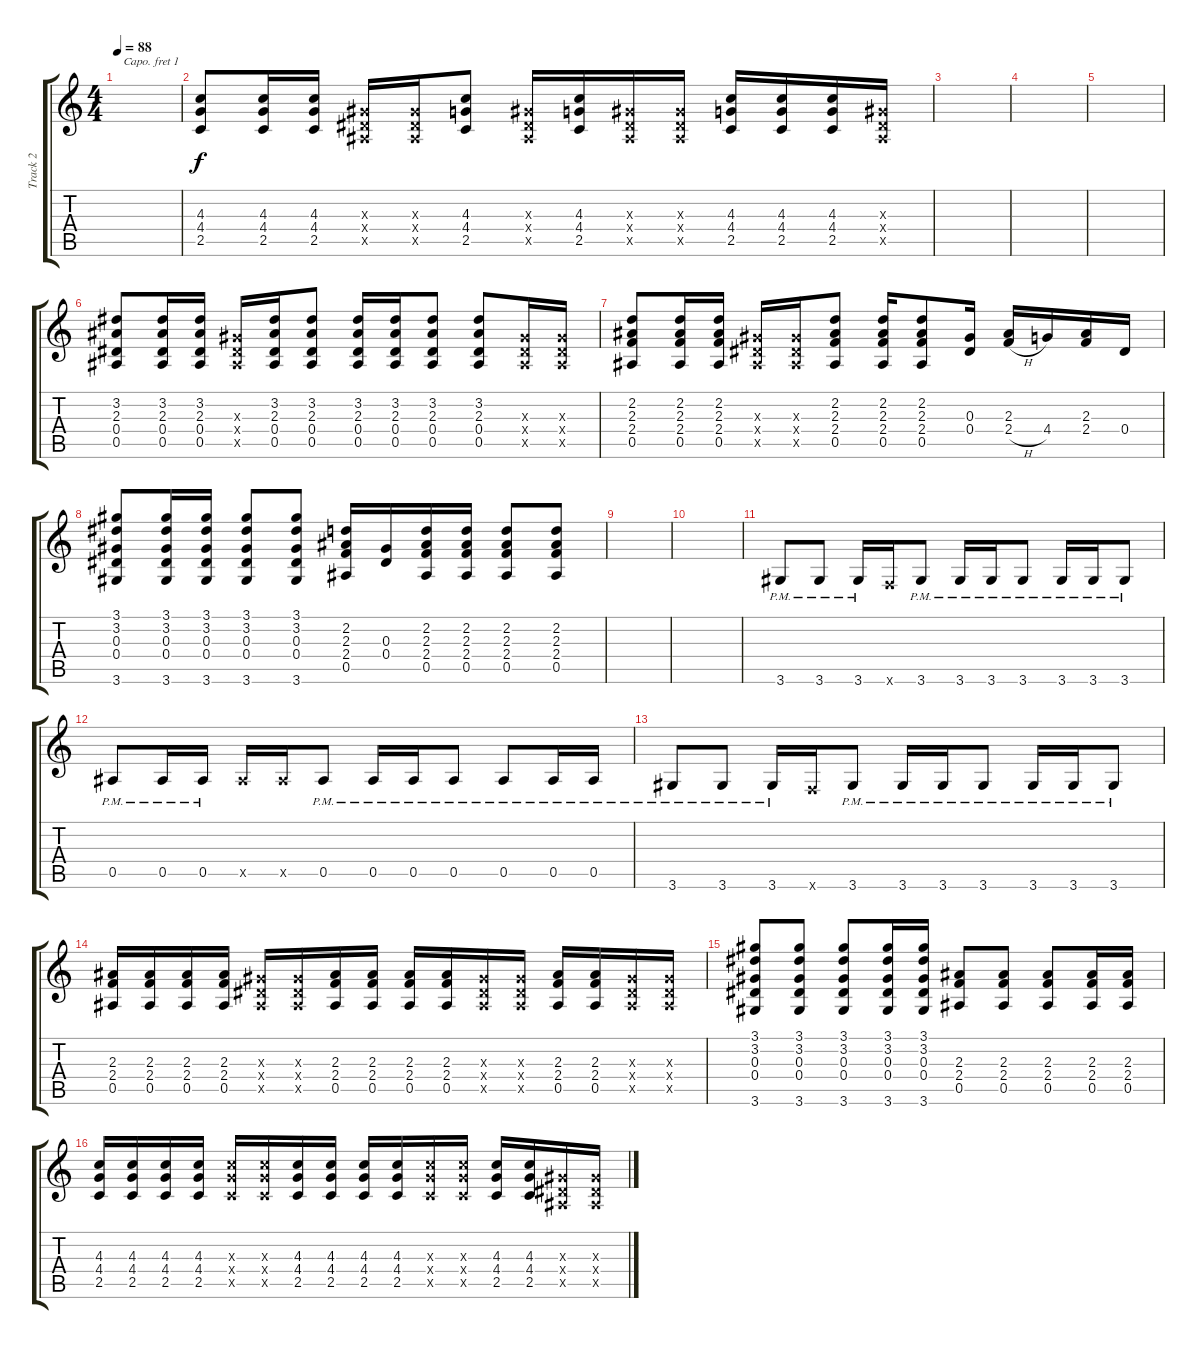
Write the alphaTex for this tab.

\track ("Track 2" "Track 2") {instrument acousticguitarsteel}
\staff {score tabs}
\capo 1
\tuning (E4 B3 G3 D3 A2 E2) {hide}
\ts (4 4)
\tempo 88
\clef g2
\ks c
|
(4.3 4.4 2.5).8 (4.3 4.4 2.5).16 (4.3 4.4 2.5).16 (0.3{x} 0.4{x} 0.5{x}).16 (0.3{x} 0.4{x} 0.5{x}).16 (4.3 4.4 2.5).8 (0.3{x} 0.4{x} 0.5{x}).16 (4.3 4.4 2.5).16 (0.3{x} 0.4{x} 0.5{x}).16 (0.3{x} 0.4{x} 0.5{x}).16 (4.3 4.4 2.5).16 (4.3 4.4 2.5).16 (4.3 4.4 2.5).16 (0.3{x} 0.4{x} 0.5{x}).16 |
|
|
|
(3.2 2.3 0.4 0.5).8 (3.2 2.3 0.4 0.5).16 (3.2 2.3 0.4 0.5).16 (0.3{x} 0.4{x} 0.5{x}).16 (3.2 2.3 0.4 0.5).16 (3.2 2.3 0.4 0.5).8 (3.2 2.3 0.4 0.5).16 (3.2 2.3 0.4 0.5).16 (3.2 2.3 0.4 0.5).8 (3.2 2.3 0.4 0.5).8 (0.3{x} 0.4{x} 0.5{x}).16 (0.3{x} 0.4{x} 0.5{x}).16 |
(2.2 2.3 2.4 0.5).8 (2.2 2.3 2.4 0.5).16 (2.2 2.3 2.4 0.5).16 (0.3{x} 0.4{x} 0.5{x}).16 (0.3{x} 0.4{x} 0.5{x}).16 (2.2 2.3 2.4 0.5).8 (2.2 2.3 2.4 0.5).16 (2.2 2.3 2.4 0.5).8 (0.3 0.4).16 (2.3 2.4{h}).16 4.4.16 (2.3 2.4).16 0.4.16 |
(3.1 3.2 0.3 0.4 3.6).8 (3.1 3.2 0.3 0.4 3.6).16 (3.1 3.2 0.3 0.4 3.6).16 (3.1 3.2 0.3 0.4 3.6).8 (3.1 3.2 0.3 0.4 3.6).8 (2.2 2.3 2.4 0.5).16 (0.3 0.4).16 (2.2 2.3 2.4 0.5).16 (2.2 2.3 2.4 0.5).16 (2.2 2.3 2.4 0.5).8 (2.2 2.3 2.4 0.5).8 |
|
|
3.6{pm}.8 3.6{pm}.8 3.6{pm}.16 0.6{x}.16 3.6{pm}.8 3.6{pm}.16 3.6{pm}.16 3.6{pm}.8 3.6{pm}.16 3.6{pm}.16 3.6{pm}.8 |
0.5{pm}.8 0.5{pm}.16 0.5{pm}.16 0.5{x}.16 0.5{x}.16 0.5{pm}.8 0.5{pm}.16 0.5{pm}.16 0.5{pm}.8 0.5{pm}.8 0.5{pm}.16 0.5{pm}.16 |
3.6{pm}.8 3.6{pm}.8 3.6{pm}.16 0.6{x}.16 3.6{pm}.8 3.6{pm}.16 3.6{pm}.16 3.6{pm}.8 3.6{pm}.16 3.6{pm}.16 3.6{pm}.8 |
(2.3 2.4 0.5).16 (2.3 2.4 0.5).16 (2.3 2.4 0.5).16 (2.3 2.4 0.5).16 (0.3{x} 0.4{x} 0.5{x}).16 (0.3{x} 0.4{x} 0.5{x}).16 (2.3 2.4 0.5).16 (2.3 2.4 0.5).16 (2.3 2.4 0.5).16 (2.3 2.4 0.5).16 (0.3{x} 0.4{x} 0.5{x}).16 (0.3{x} 0.4{x} 0.5{x}).16 (2.3 2.4 0.5).16 (2.3 2.4 0.5).16 (0.3{x} 0.4{x} 0.5{x}).16 (0.3{x} 0.4{x} 0.5{x}).16 |
(3.1 3.2 0.3 0.4 3.6).8 (3.1 3.2 0.3 0.4 3.6).8 (3.1 3.2 0.3 0.4 3.6).8 (3.1 3.2 0.3 0.4 3.6).16 (3.1 3.2 0.3 0.4 3.6).16 (2.3 2.4 0.5).8 (2.3 2.4 0.5).8 (2.3 2.4 0.5).8 (2.3 2.4 0.5).16 (2.3 2.4 0.5).16 |
(4.3 4.4 2.5).16 (4.3 4.4 2.5).16 (4.3 4.4 2.5).16 (4.3 4.4 2.5).16 (4.3{x} 4.4{x} 2.5{x}).16 (4.3{x} 4.4{x} 2.5{x}).16 (4.3 4.4 2.5).16 (4.3 4.4 2.5).16 (4.3 4.4 2.5).16 (4.3 4.4 2.5).16 (4.3{x} 4.4{x} 2.5{x}).16 (4.3{x} 4.4{x} 2.5{x}).16 (4.3 4.4 2.5).16 (4.3 4.4 2.5).16 (0.3{x} 0.4{x} 0.5{x}).16 (0.3{x} 0.4{x} 0.5{x}).16
